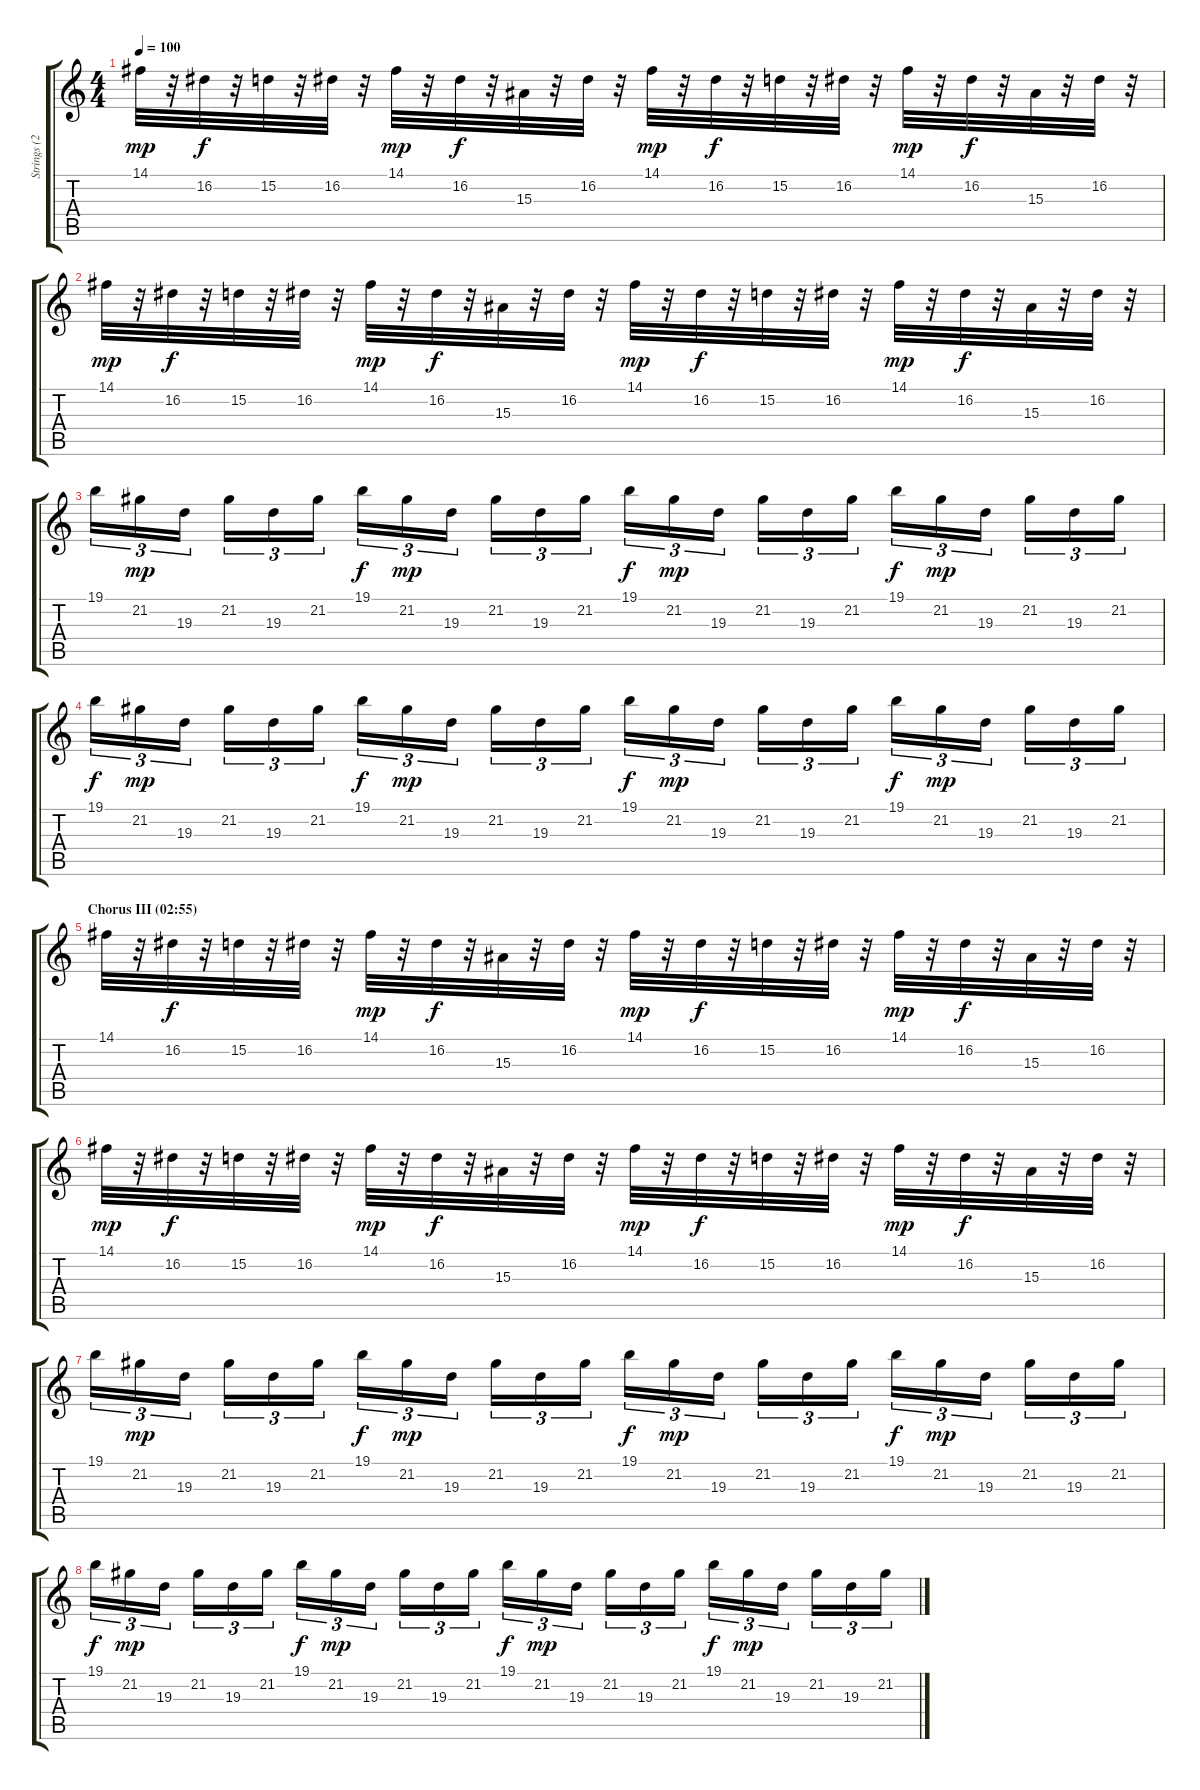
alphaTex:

\track ("Strings (2)" "Strings (2") {instrument tremolostrings}
\staff {score tabs}
\tuning (E4 B3 G3 D3 A2 E2) {hide}
\ts (4 4)
\tempo 100
\clef g2
\ks c
14.1.32{dy mp} r.32 16.2.32{dy f} r.32 15.2.32 r.32 16.2.32 r.32 14.1.32{dy mp} r.32 16.2.32{dy f} r.32 15.3.32 r.32 16.2.32 r.32 14.1.32{dy mp} r.32 16.2.32{dy f} r.32 15.2.32 r.32 16.2.32 r.32 14.1.32{dy mp} r.32 16.2.32{dy f} r.32 15.3.32 r.32 16.2.32 r.32 |
14.1.32{dy mp} r.32 16.2.32{dy f} r.32 15.2.32 r.32 16.2.32 r.32 14.1.32{dy mp} r.32 16.2.32{dy f} r.32 15.3.32 r.32 16.2.32 r.32 14.1.32{dy mp} r.32 16.2.32{dy f} r.32 15.2.32 r.32 16.2.32 r.32 14.1.32{dy mp} r.32 16.2.32{dy f} r.32 15.3.32 r.32 16.2.32 r.32 |
19.1.16{tu (3 2)} 21.2.16{tu (3 2) dy mp} 19.3.16{tu (3 2)} 21.2.16{tu (3 2)} 19.3.16{tu (3 2)} 21.2.16{tu (3 2)} 19.1.16{tu (3 2) dy f} 21.2.16{tu (3 2) dy mp} 19.3.16{tu (3 2)} 21.2.16{tu (3 2)} 19.3.16{tu (3 2)} 21.2.16{tu (3 2)} 19.1.16{tu (3 2) dy f} 21.2.16{tu (3 2) dy mp} 19.3.16{tu (3 2)} 21.2.16{tu (3 2)} 19.3.16{tu (3 2)} 21.2.16{tu (3 2)} 19.1.16{tu (3 2) dy f} 21.2.16{tu (3 2) dy mp} 19.3.16{tu (3 2)} 21.2.16{tu (3 2)} 19.3.16{tu (3 2)} 21.2.16{tu (3 2)} |
19.1.16{tu (3 2) dy f} 21.2.16{tu (3 2) dy mp} 19.3.16{tu (3 2)} 21.2.16{tu (3 2)} 19.3.16{tu (3 2)} 21.2.16{tu (3 2)} 19.1.16{tu (3 2) dy f} 21.2.16{tu (3 2) dy mp} 19.3.16{tu (3 2)} 21.2.16{tu (3 2)} 19.3.16{tu (3 2)} 21.2.16{tu (3 2)} 19.1.16{tu (3 2) dy f} 21.2.16{tu (3 2) dy mp} 19.3.16{tu (3 2)} 21.2.16{tu (3 2)} 19.3.16{tu (3 2)} 21.2.16{tu (3 2)} 19.1.16{tu (3 2) dy f} 21.2.16{tu (3 2) dy mp} 19.3.16{tu (3 2)} 21.2.16{tu (3 2)} 19.3.16{tu (3 2)} 21.2.16{tu (3 2)} |
\section ("" "Chorus III (02:55)")
14.1.32 r.32 16.2.32{dy f} r.32 15.2.32 r.32 16.2.32 r.32 14.1.32{dy mp} r.32 16.2.32{dy f} r.32 15.3.32 r.32 16.2.32 r.32 14.1.32{dy mp} r.32 16.2.32{dy f} r.32 15.2.32 r.32 16.2.32 r.32 14.1.32{dy mp} r.32 16.2.32{dy f} r.32 15.3.32 r.32 16.2.32 r.32 |
14.1.32{dy mp} r.32 16.2.32{dy f} r.32 15.2.32 r.32 16.2.32 r.32 14.1.32{dy mp} r.32 16.2.32{dy f} r.32 15.3.32 r.32 16.2.32 r.32 14.1.32{dy mp} r.32 16.2.32{dy f} r.32 15.2.32 r.32 16.2.32 r.32 14.1.32{dy mp} r.32 16.2.32{dy f} r.32 15.3.32 r.32 16.2.32 r.32 |
19.1.16{tu (3 2)} 21.2.16{tu (3 2) dy mp} 19.3.16{tu (3 2)} 21.2.16{tu (3 2)} 19.3.16{tu (3 2)} 21.2.16{tu (3 2)} 19.1.16{tu (3 2) dy f} 21.2.16{tu (3 2) dy mp} 19.3.16{tu (3 2)} 21.2.16{tu (3 2)} 19.3.16{tu (3 2)} 21.2.16{tu (3 2)} 19.1.16{tu (3 2) dy f} 21.2.16{tu (3 2) dy mp} 19.3.16{tu (3 2)} 21.2.16{tu (3 2)} 19.3.16{tu (3 2)} 21.2.16{tu (3 2)} 19.1.16{tu (3 2) dy f} 21.2.16{tu (3 2) dy mp} 19.3.16{tu (3 2)} 21.2.16{tu (3 2)} 19.3.16{tu (3 2)} 21.2.16{tu (3 2)} |
19.1.16{tu (3 2) dy f} 21.2.16{tu (3 2) dy mp} 19.3.16{tu (3 2)} 21.2.16{tu (3 2)} 19.3.16{tu (3 2)} 21.2.16{tu (3 2)} 19.1.16{tu (3 2) dy f} 21.2.16{tu (3 2) dy mp} 19.3.16{tu (3 2)} 21.2.16{tu (3 2)} 19.3.16{tu (3 2)} 21.2.16{tu (3 2)} 19.1.16{tu (3 2) dy f} 21.2.16{tu (3 2) dy mp} 19.3.16{tu (3 2)} 21.2.16{tu (3 2)} 19.3.16{tu (3 2)} 21.2.16{tu (3 2)} 19.1.16{tu (3 2) dy f} 21.2.16{tu (3 2) dy mp} 19.3.16{tu (3 2)} 21.2.16{tu (3 2)} 19.3.16{tu (3 2)} 21.2.16{tu (3 2)}
